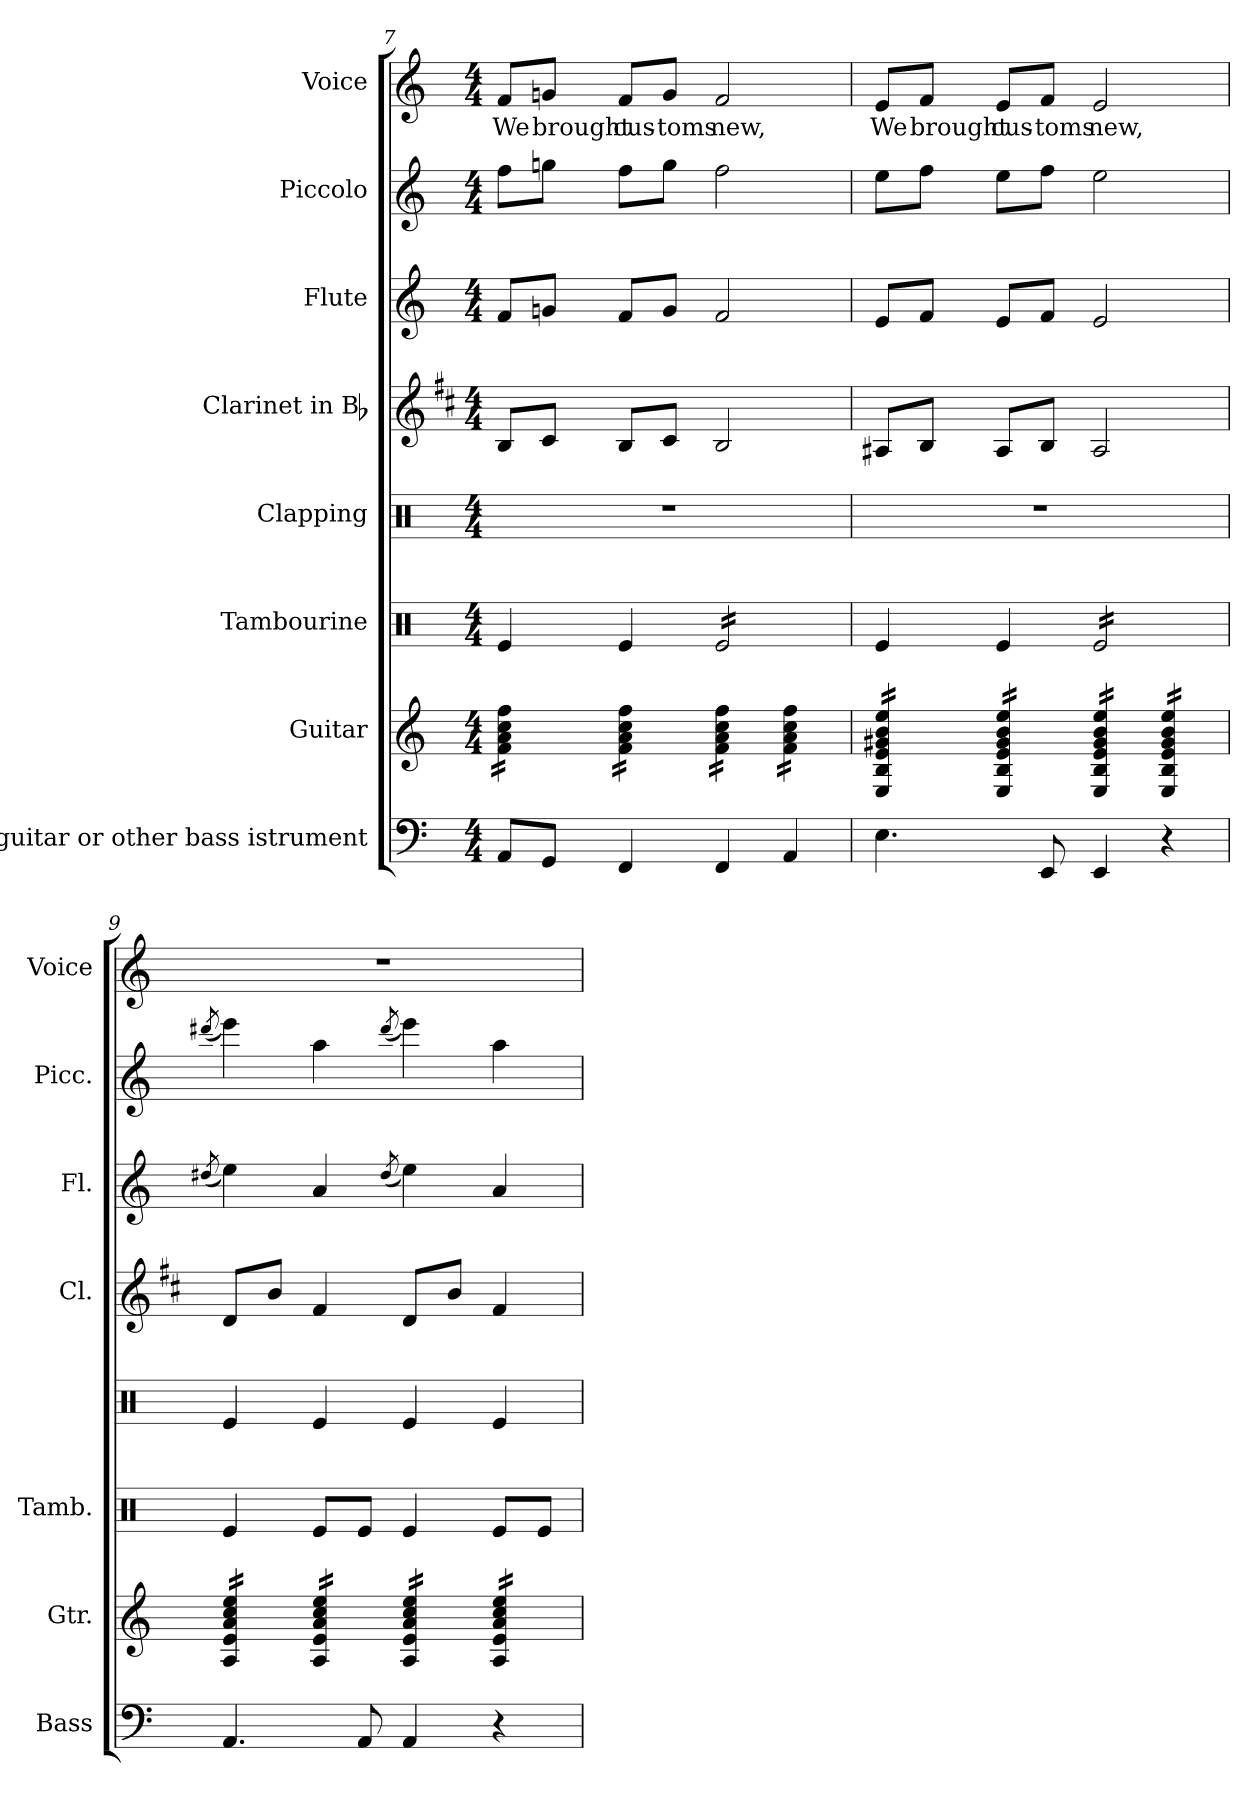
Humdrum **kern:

**kern	**kern	**kern	**kern	**kern	**kern	**kern	**kern	**text
*part8	*part7	*part6	*part5	*part4	*part3	*part2	*part1	*part1
*staff8	*staff7	*staff6	*staff5	*staff4	*staff3	*staff2	*staff1	*staff1
*I"Bass guitar or other bass istrument	*I"Guitar	*I"Tambourine	*I"Clapping	*I"Clarinet in Bb	*I"Flute	*I"Piccolo	*I"Voice	*
*I'Bass	*I'Gtr.	*I'Tamb.	*	*I'Cl.	*I'Fl.	*I'Picc.	*I'Voice	*
*clefF4	*clefG2	*clefX	*clefX	*clefG2	*clefG2	*clefG2	*clefG2	*
*ITrd7c12	*ITrd7c12	*	*	*ITrd1c2	*	*ITrd-7c-12	*	*
*k[]	*k[]	*k[]	*k[]	*k[]	*k[]	*k[]	*k[]	*
*C:	*C:	*C:	*C:	*C:	*C:	*C:	*C:	*
*M4/4	*M4/4	*M4/4	*M4/4	*M4/4	*M4/4	*M4/4	*M4/4	*
=7	=7	=7	=7	=7	=7	=7	=7	=7
!	!	!	!	!	!	!	!	!LO:LY:b:color=#000000
*	*tremolo	*	*	*	*	*	*	*
8AAAi/L	16Fi\ 16Ai 16ci 16fiLL	4Rei/	1r	8Ai/L	8fi/L	8fffi\L	8fi/L	We
.	16Fi\ 16Ai 16ci 16fi	.	.	.	.	.	.	.
!	!	!	!	!	!	!	!	!LO:LY:b:color=#000000
8GGGi/J	16Fi\ 16Ai 16ci 16fi	.	.	8Bi/J	8gni/J	8gggni\J	8gni/J	brought
.	16Fi\ 16Ai 16ci 16fiJJ	.	.	.	.	.	.	.
!	!	!	!	!	!	!	!	!LO:LY:b:color=#000000
4FFFi/	16Fi\ 16Ai 16ci 16fiLL	4Rei/	.	8Ai/L	8fi/L	8fffi\L	8fi/L	cus-
.	16Fi\ 16Ai 16ci 16fi	.	.	.	.	.	.	.
!	!	!	!	!	!	!	!	!LO:LY:b:color=#000000
.	16Fi\ 16Ai 16ci 16fi	.	.	8Bi/J	8gi/J	8gggi\J	8gi/J	-toms
.	16Fi\ 16Ai 16ci 16fiJJ	.	.	.	.	.	.	.
!	!	!	!	!	!	!	!	!LO:LY:b:color=#000000
*	*	*tremolo	*	*	*	*	*	*
4FFFi/	16Fi\ 16Ai 16ci 16fiLL	16Rei/LL	.	2Ai/	2fi/	2fffi\	2fi/	new,
.	16Fi\ 16Ai 16ci 16fi	16Rei/	.	.	.	.	.	.
.	16Fi\ 16Ai 16ci 16fi	16Rei/	.	.	.	.	.	.
.	16Fi\ 16Ai 16ci 16fiJJ	16Rei/	.	.	.	.	.	.
4AAAi/	16Fi\ 16Ai 16ci 16fiLL	16Rei/	.	.	.	.	.	.
.	16Fi\ 16Ai 16ci 16fi	16Rei/	.	.	.	.	.	.
.	16Fi\ 16Ai 16ci 16fi	16Rei/	.	.	.	.	.	.
.	16Fi\ 16Ai 16ci 16fiJJ	16Rei/JJ	.	.	.	.	.	.
*	*	*Xtremolo	*	*	*	*	*	*
!!LO:PB:g=z
=8	=8	=8	=8	=8	=8	=8	=8	=8
!	!	!	!	!	!	!	!	!LO:LY:b:color=#000000
4.EEi\	16EEi/ 16BBi 16Ei 16G#Xi 16Bi 16eiLL	4Rei/	1r	8G#Xi/L	8ei/L	8eeei\L	8ei/L	We
.	16EEi/ 16BBi 16Ei 16G#Xi 16Bi 16ei	.	.	.	.	.	.	.
!	!	!	!	!	!	!	!	!LO:LY:b:color=#000000
.	16EEi/ 16BBi 16Ei 16G#Xi 16Bi 16ei	.	.	8Ai/J	8fi/J	8fffi\J	8fi/J	brought
.	16EEi/ 16BBi 16Ei 16G#Xi 16Bi 16eiJJ	.	.	.	.	.	.	.
!	!	!	!	!	!	!	!	!LO:LY:b:color=#000000
.	16EEi/ 16BBi 16Ei 16G#i 16Bi 16eiLL	4Rei/	.	8G#i/L	8ei/L	8eeei\L	8ei/L	cus-
.	16EEi/ 16BBi 16Ei 16G#i 16Bi 16ei	.	.	.	.	.	.	.
!	!	!	!	!	!	!	!	!LO:LY:b:color=#000000
8EEEi/	16EEi/ 16BBi 16Ei 16G#i 16Bi 16ei	.	.	8Ai/J	8fi/J	8fffi\J	8fi/J	-toms
.	16EEi/ 16BBi 16Ei 16G#i 16Bi 16eiJJ	.	.	.	.	.	.	.
!	!	!	!	!	!	!	!	!LO:LY:b:color=#000000
*	*	*tremolo	*	*	*	*	*	*
4EEEi/	16EEi/ 16BBi 16Ei 16G#i 16Bi 16eiLL	16Rei/LL	.	2G#i/	2ei/	2eeei\	2ei/	new,
.	16EEi/ 16BBi 16Ei 16G#i 16Bi 16ei	16Rei/	.	.	.	.	.	.
.	16EEi/ 16BBi 16Ei 16G#i 16Bi 16ei	16Rei/	.	.	.	.	.	.
.	16EEi/ 16BBi 16Ei 16G#i 16Bi 16eiJJ	16Rei/	.	.	.	.	.	.
4r	16EEi/ 16BBi 16Ei 16G#i 16Bi 16eiLL	16Rei/	.	.	.	.	.	.
.	16EEi/ 16BBi 16Ei 16G#i 16Bi 16ei	16Rei/	.	.	.	.	.	.
.	16EEi/ 16BBi 16Ei 16G#i 16Bi 16ei	16Rei/	.	.	.	.	.	.
.	16EEi/ 16BBi 16Ei 16G#i 16Bi 16eiJJ	16Rei/JJ	.	.	.	.	.	.
*	*	*Xtremolo	*	*	*	*	*	*
=9	=9	=9	=9	=9	=9	=9	=9	=9
.	.	.	.	.	(8qdd#Xi/	(8qdddd#Xi/	.	.
4.AAAi/	16AAi/ 16Ei 16Ai 16ci 16eiLL	4Rei/	4Rei/	8ci/L	4eei\)	4eeeei\)	1r	.
.	16AAi/ 16Ei 16Ai 16ci 16ei	.	.	.	.	.	.	.
.	16AAi/ 16Ei 16Ai 16ci 16ei	.	.	8ai/J	.	.	.	.
.	16AAi/ 16Ei 16Ai 16ci 16eiJJ	.	.	.	.	.	.	.
.	16AAi/ 16Ei 16Ai 16ci 16eiLL	8Rei/L	4Rei/	4ei/	4ai/	4aaai\	.	.
.	16AAi/ 16Ei 16Ai 16ci 16ei	.	.	.	.	.	.	.
8AAAi/	16AAi/ 16Ei 16Ai 16ci 16ei	8Rei/J	.	.	.	.	.	.
.	16AAi/ 16Ei 16Ai 16ci 16eiJJ	.	.	.	.	.	.	.
.	.	.	.	.	(8qdd#i/	(8qdddd#i/	.	.
4AAAi/	16AAi/ 16Ei 16Ai 16ci 16eiLL	4Rei/	4Rei/	8ci/L	4eei\)	4eeeei\)	.	.
.	16AAi/ 16Ei 16Ai 16ci 16ei	.	.	.	.	.	.	.
.	16AAi/ 16Ei 16Ai 16ci 16ei	.	.	8ai/J	.	.	.	.
.	16AAi/ 16Ei 16Ai 16ci 16eiJJ	.	.	.	.	.	.	.
4r	16AAi/ 16Ei 16Ai 16ci 16eiLL	8Rei/L	4Rei/	4ei/	4ai/	4aaai\	.	.
.	16AAi/ 16Ei 16Ai 16ci 16ei	.	.	.	.	.	.	.
.	16AAi/ 16Ei 16Ai 16ci 16ei	8Rei/J	.	.	.	.	.	.
.	16AAi/ 16Ei 16Ai 16ci 16eiJJ	.	.	.	.	.	.	.
*	*Xtremolo	*	*	*	*	*	*	*
=	=	=	=	=	=	=	=	=
*-	*-	*-	*-	*-	*-	*-	*-	*-
